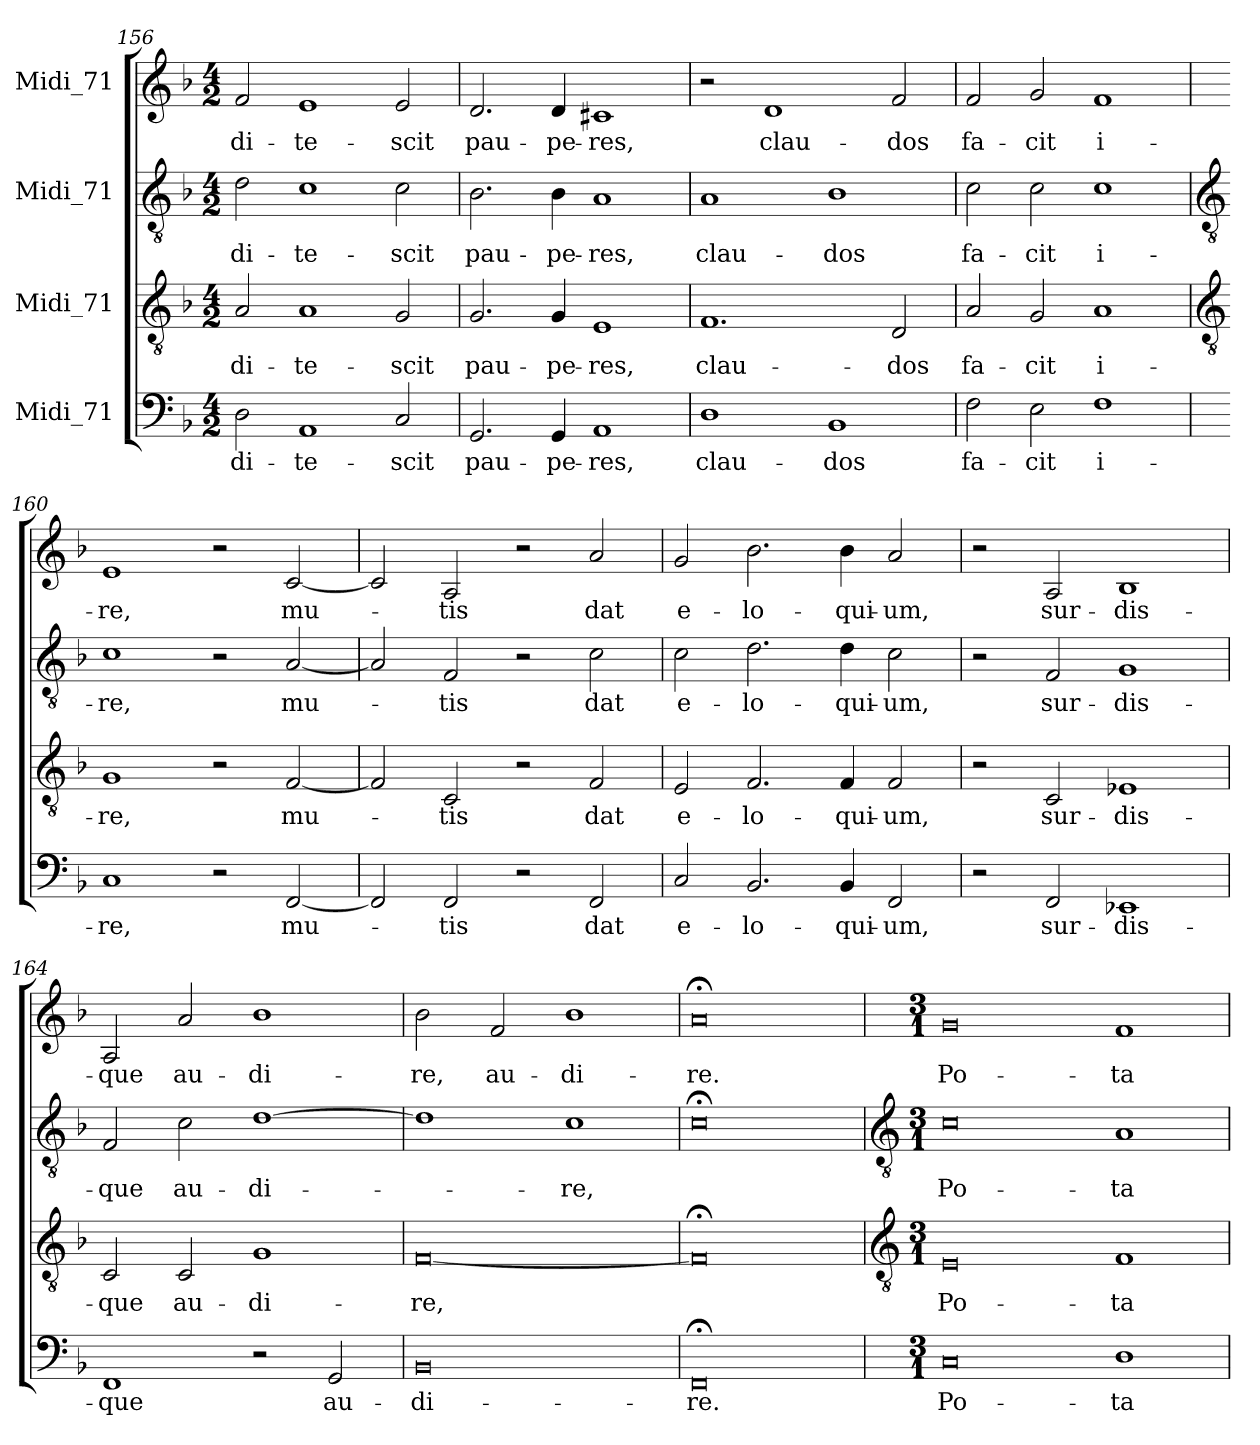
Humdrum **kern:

**kern	**text	**kern	**text	**kern	**text	**kern	**text
*part4	*part4	*part3	*part3	*part2	*part2	*part1	*part1
*staff4	*staff4	*staff3	*staff3	*staff2	*staff2	*staff1	*staff1
*I"Midi_71	*	*I"Midi_71	*	*I"Midi_71	*	*I"Midi_71	*
*clefF4	*	*clefGv2	*	*clefGv2	*	*clefG2	*
*k[b-]	*	*k[b-]	*	*k[b-]	*	*k[b-]	*
*F:	*	*F:	*	*F:	*	*F:	*
*M4/2	*	*M4/2	*	*M4/2	*	*M4/2	*
=156	=156	=156	=156	=156	=156	=156	=156
!	!LO:LY:b	!	!LO:LY:b	!	!LO:LY:b	!	!LO:LY:b
2D	di-	2A	di-	2d	di-	2f	di-
!	!LO:LY:b	!	!LO:LY:b	!	!LO:LY:b	!	!LO:LY:b
1AA	-te-	1A	-te-	1c	-te-	1e	-te-
!	!LO:LY:b	!	!LO:LY:b	!	!LO:LY:b	!	!LO:LY:b
2C	-scit	2G	-scit	2c	-scit	2e	-scit
=157	=157	=157	=157	=157	=157	=157	=157
!	!LO:LY:b	!	!LO:LY:b	!	!LO:LY:b	!	!LO:LY:b
2.GG	pau-	2.G	pau-	2.B-	pau-	2.d	pau-
!	!LO:LY:b	!	!LO:LY:b	!	!LO:LY:b	!	!LO:LY:b
4GG	-pe-	4G	-pe-	4B-	-pe-	4d	-pe-
!	!LO:LY:b	!	!LO:LY:b	!	!LO:LY:b	!	!LO:LY:b
1AA	-res,	1E	-res,	1A	-res,	1c#X	-res,
=158	=158	=158	=158	=158	=158	=158	=158
!	!LO:LY:b	!	!LO:LY:b	!	!LO:LY:b	!	!
1D	clau-	1.F	clau-	1A	clau-	2r	.
!	!	!	!	!	!	!	!LO:LY:b
.	.	.	.	.	.	1d	clau-
!	!LO:LY:b	!	!	!	!LO:LY:b	!	!
1BB-	-dos	.	.	1B-	-dos	.	.
!	!	!	!LO:LY:b	!	!	!	!LO:LY:b
.	.	2D	-dos	.	.	2f	-dos
=159	=159	=159	=159	=159	=159	=159	=159
!	!LO:LY:b	!	!LO:LY:b	!	!LO:LY:b	!	!LO:LY:b
2F	fa-	2A	fa-	2c	fa-	2f	fa-
!	!LO:LY:b	!	!LO:LY:b	!	!LO:LY:b	!	!LO:LY:b
2E	-cit	2G	-cit	2c	-cit	2g	-cit
!	!LO:LY:b	!	!LO:LY:b	!	!LO:LY:b	!	!LO:LY:b
1F	i-	1A	i-	1c	i-	1f	i-
!!LO:LB:g=z
=160	=160	=160	=160	=160	=160	=160	=160
*	*	*clefGv2	*	*clefGv2	*	*	*
!	!LO:LY:b	!	!LO:LY:b	!	!LO:LY:b	!	!LO:LY:b
1C	-re,	1G	-re,	1c	-re,	1e	-re,
2r	.	2r	.	2r	.	2r	.
!	!LO:LY:b	!	!LO:LY:b	!	!LO:LY:b	!	!LO:LY:b
[2FF	mu-	[2F	mu-	[2A	mu-	[2c	mu-
=161	=161	=161	=161	=161	=161	=161	=161
2FF]	.	2F]	.	2A]	.	2c]	.
!	!LO:LY:b	!	!LO:LY:b	!	!LO:LY:b	!	!LO:LY:b
2FF	-tis	2C	-tis	2F	-tis	2A	-tis
2r	.	2r	.	2r	.	2r	.
!	!LO:LY:b	!	!LO:LY:b	!	!LO:LY:b	!	!LO:LY:b
2FF	dat	2F	dat	2c	dat	2a	dat
=162	=162	=162	=162	=162	=162	=162	=162
!	!LO:LY:b	!	!LO:LY:b	!	!LO:LY:b	!	!LO:LY:b
2C	e-	2E	e-	2c	e-	2g	e-
!	!LO:LY:b	!	!LO:LY:b	!	!LO:LY:b	!	!LO:LY:b
2.BB-	-lo-	2.F	-lo-	2.d	-lo-	2.b-	-lo-
!	!LO:LY:b	!	!LO:LY:b	!	!LO:LY:b	!	!LO:LY:b
4BB-	-qui-	4F	-qui-	4d	-qui-	4b-	-qui-
!	!LO:LY:b	!	!LO:LY:b	!	!LO:LY:b	!	!LO:LY:b
2FF	-um,	2F	-um,	2c	-um,	2a	-um,
=163	=163	=163	=163	=163	=163	=163	=163
2r	.	2r	.	2r	.	2r	.
!	!LO:LY:b	!	!LO:LY:b	!	!LO:LY:b	!	!LO:LY:b
2FF	sur-	2C	sur-	2F	sur-	2A	sur-
!	!LO:LY:b	!	!LO:LY:b	!	!LO:LY:b	!	!LO:LY:b
1EE-X	-dis-	1E-X	-dis-	1G	-dis-	1B-	-dis-
=164	=164	=164	=164	=164	=164	=164	=164
!	!LO:LY:b	!	!LO:LY:b	!	!LO:LY:b	!	!LO:LY:b
1FF	-que	2C	-que	2F	-que	2A	-que
!	!	!	!LO:LY:b	!	!LO:LY:b	!	!LO:LY:b
.	.	2C	au-	2c	au-	2a	au-
!	!	!	!LO:LY:b	!	!LO:LY:b	!	!LO:LY:b
2r	.	1G	-di-	[1d	-di-	1b-	-di-
!	!LO:LY:b	!	!	!	!	!	!
2GG	au-	.	.	.	.	.	.
=165	=165	=165	=165	=165	=165	=165	=165
!	!LO:LY:b	!	!LO:LY:b	!	!	!	!LO:LY:b
0BB-	-di-	[0F	-re,	1d]	.	2b-	-re,
!	!	!	!	!	!	!	!LO:LY:b
.	.	.	.	.	.	2f	au-
!	!	!	!	!	!LO:LY:b	!	!LO:LY:b
.	.	.	.	1c	-re,	1b-	-di-
=166	=166	=166	=166	=166	=166	=166	=166
!	!LO:LY:b	!	!	!	!	!	!LO:LY:b
0FF;<	-re.	0F;<]	.	0c;<	.	0a;<	-re.
!!LO:LB:g=z
=167	=167	=167	=167	=167	=167	=167	=167
*	*	*clefGv2	*	*clefGv2	*	*	*
*M3/1	*	*M3/1	*	*M3/1	*	*M3/1	*
!	!LO:LY:b	!	!LO:LY:b	!	!LO:LY:b	!	!LO:LY:b
0C	Po-	0E	Po-	0c	Po-	0g	Po-
!	!LO:LY:b	!	!LO:LY:b	!	!LO:LY:b	!	!LO:LY:b
1D	-ta-	1F	-ta-	1A	-ta-	1f	-ta-
=	=	=	=	=	=	=	=
*-	*-	*-	*-	*-	*-	*-	*-
